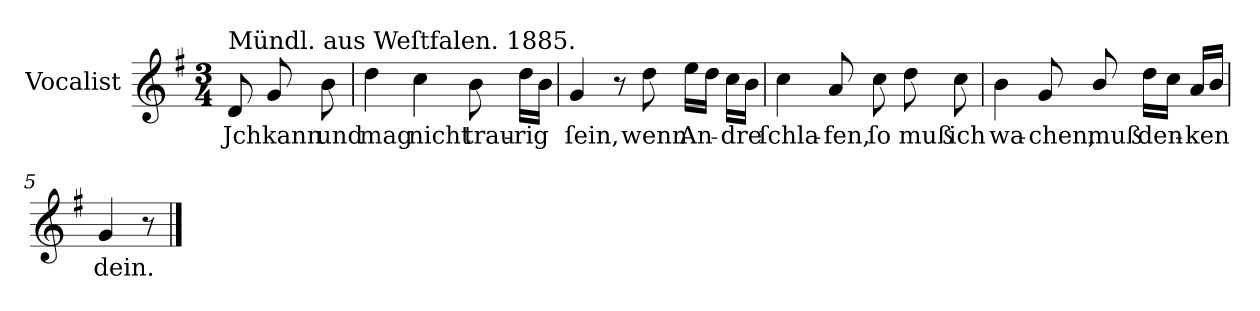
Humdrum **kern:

**kern	**text
*part1	*part1
*staff1	*staff1
*I"Vocalist	*
*k[f#]	*
*G:	*
*M3/4	*
=	=
!LO:TX:a:t=Mündl. aus Weſtfalen. 1885.	!
8d	Jch
8g	kann
8b	und
=1	=1
4dd	mag
4cc	nicht
8b	trau-
16ddLL	-rig
16bJJ	.
=2	=2
4g	ſein,
8r	.
8dd	wenn
16eeLL	An-
16ddJJ	.
16ccLL	-dre
16bJJ	.
=3	=3
4cc	ſchla-
8a	-fen,
8cc	ſo
8dd	muß
8cc	ich
=4	=4
4b	wa-
8g	-chen,
8b/	muß
16ddLL	den-
16ccJJ	.
16aLL	-ken
16bJJ	.
=5	=5
4g	dein.
8r	.
==	==
*-	*-
